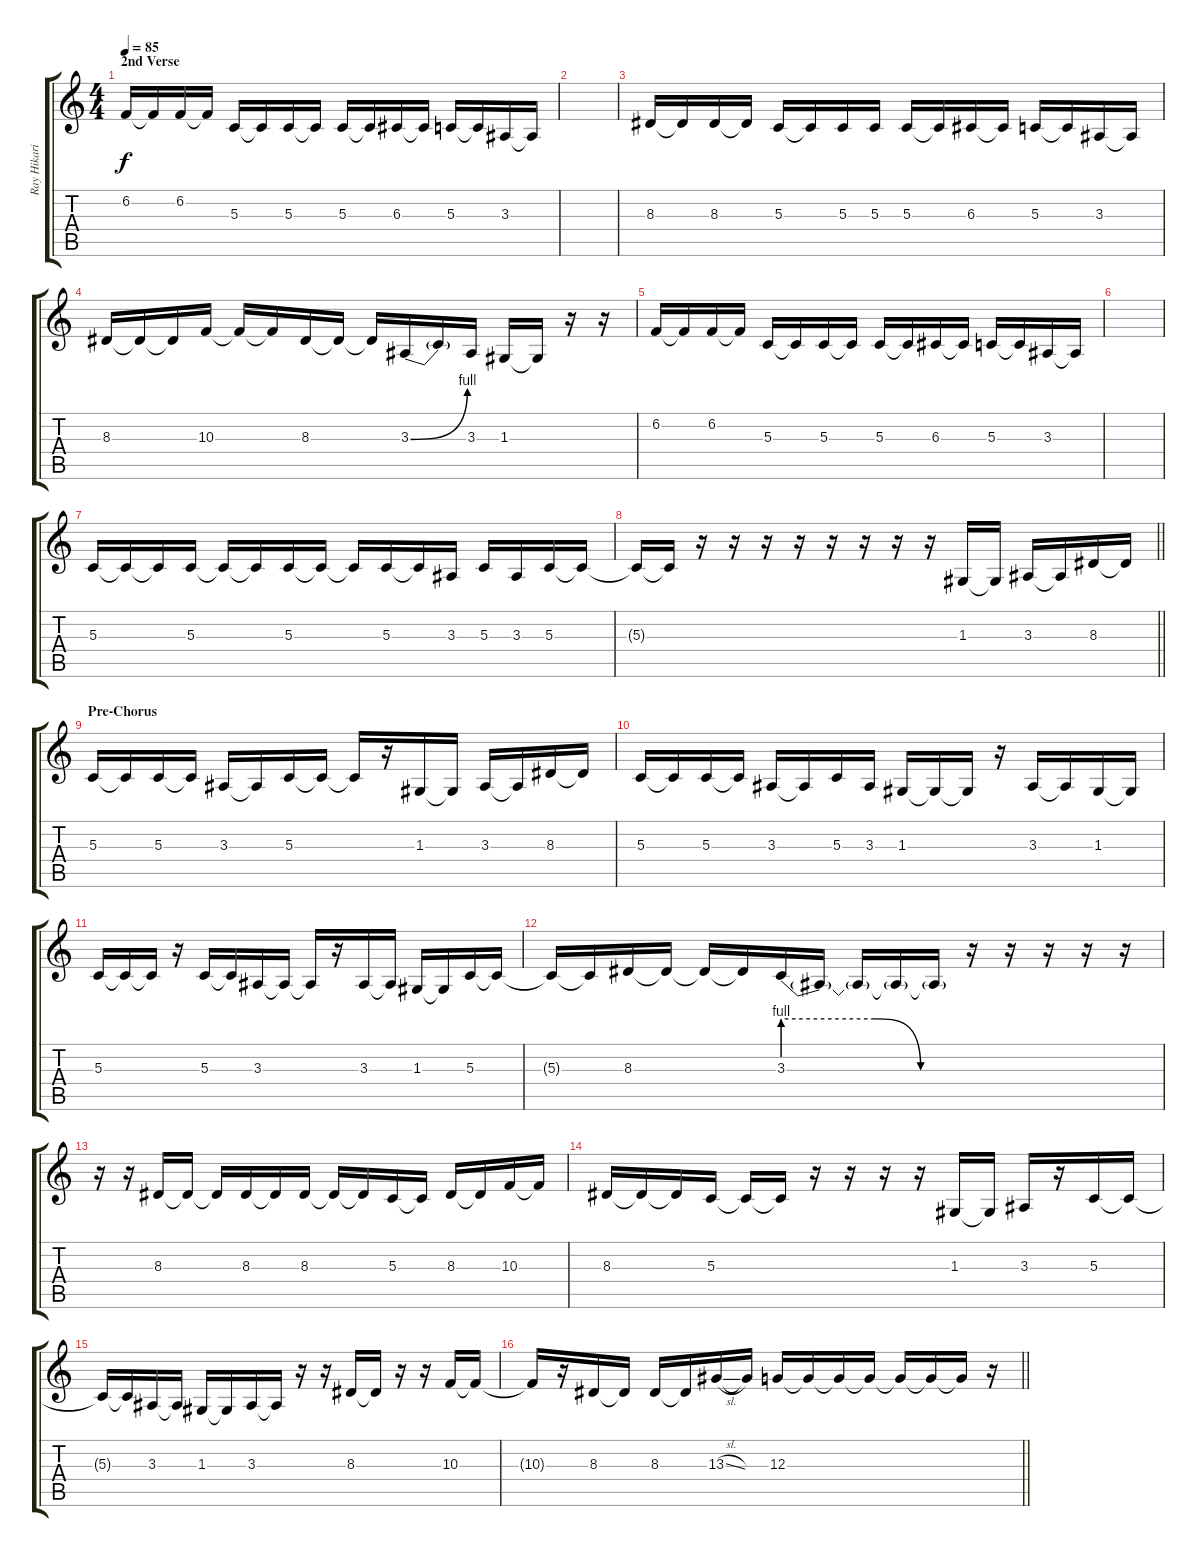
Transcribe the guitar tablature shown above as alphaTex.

\track ("Ray Hikari" "Ray Hikari") {instrument lead2sawtooth}
\staff {score tabs}
\tuning (E4 B3 G3 D3 A2 E2) {hide}
\ts (4 4)
\section ("" "2nd Verse")
\tempo 85
\clef g2
\ks c
6.2.16{dy f} 6.2{t}.16 6.2.16 6.2{t}.16 5.3.16 5.3{t}.16 5.3.16 5.3{t}.16 5.3.16 5.3{t}.16 6.3.16 6.3{t}.16 5.3.16 5.3{t}.16 3.3.16 3.3{t}.16 |
|
8.3.16 8.3{t}.16 8.3.16 8.3{t}.16 5.3.16 5.3{t}.16 5.3.16 5.3.16 5.3.16 5.3{t}.16 6.3.16 6.3{t}.16 5.3.16 5.3{t}.16 3.3.16 3.3{t}.16 |
8.3.16 8.3{t}.16 8.3{t}.16 10.3.16 10.3{t}.16 10.3{t}.16 8.3.16 8.3{t}.16 8.3{t}.16 3.3{be (bend 0 0 60 4)}.16 3.3{t}.16 3.3.16 1.3.16 1.3{t}.16 r.16 r.16 |
6.2.16 6.2{t}.16 6.2.16 6.2{t}.16 5.3.16 5.3{t}.16 5.3.16 5.3{t}.16 5.3.16 5.3{t}.16 6.3.16 6.3{t}.16 5.3.16 5.3{t}.16 3.3.16 3.3{t}.16 |
|
5.3.16 5.3{t}.16 5.3{t}.16 5.3.16 5.3{t}.16 5.3{t}.16 5.3.16 5.3{t}.16 5.3{t}.16 5.3.16 5.3{t}.16 3.3.16 5.3.16 3.3.16 5.3.16 5.3{t}.16 |
\barLineRight lightlight
5.3{t}.16 5.3{t}.16 r.16 r.16 r.16 r.16 r.16 r.16 r.16 r.16 1.3.16 1.3{t}.16 3.3.16 3.3{t}.16 8.3.16 8.3{t}.16 |
\section ("" "Pre-Chorus")
5.3.16 5.3{t}.16 5.3.16 5.3{t}.16 3.3.16 3.3{t}.16 5.3.16 5.3{t}.16 5.3{t}.16 r.16 1.3.16 1.3{t}.16 3.3.16 3.3{t}.16 8.3.16 8.3{t}.16 |
5.3.16 5.3{t}.16 5.3.16 5.3{t}.16 3.3.16 3.3{t}.16 5.3.16 3.3.16 1.3.16 1.3{t}.16 1.3{t}.16 r.16 3.3.16 3.3{t}.16 1.3.16 1.3{t}.16 |
5.3.16 5.3{t}.16 5.3{t}.16 r.16 5.3.16 5.3{t}.16 3.3.16 3.3{t}.16 3.3{t}.16 r.16 3.3.16 3.3{t}.16 1.3.16 1.3{t}.16 5.3.16 5.3{t}.16 |
5.3{t}.16 5.3{t}.16 8.3.16 8.3{t}.16 8.3{t}.16 8.3{t}.16 3.3{be (custom 0 4 30 4 45 0 60 0)}.16 3.3{t}.16 3.3{t}.16 3.3{t}.16 3.3{t}.16 r.16 r.16 r.16 r.16 r.16 |
r.16 r.16 8.3.16 8.3{t}.16 8.3{t}.16 8.3.16 8.3{t}.16 8.3.16 8.3{t}.16 8.3{t}.16 5.3.16 5.3{t}.16 8.3.16 8.3{t}.16 10.3.16 10.3{t}.16 |
8.3.16 8.3{t}.16 8.3{t}.16 5.3.16 5.3{t}.16 5.3{t}.16 r.16 r.16 r.16 r.16 1.3.16 1.3{t}.16 3.3.16 r.16 5.3.16 5.3{t}.16 |
5.3{t}.16 5.3{t}.16 3.3.16 3.3{t}.16 1.3.16 1.3{t}.16 3.3.16 3.3{t}.16 r.16 r.16 8.3.16 8.3{t}.16 r.16 r.16 10.3.16 10.3{t}.16 |
\barLineRight lightlight
10.3{t}.16 r.16 8.3.16 8.3{t}.16 8.3.16 8.3{t}.16 13.3{sl}.16 13.3{t}.16 12.3.16 12.3{t}.16 12.3{t}.16 12.3{t}.16 12.3{t}.16 12.3{t}.16 12.3{t}.16 r.16
